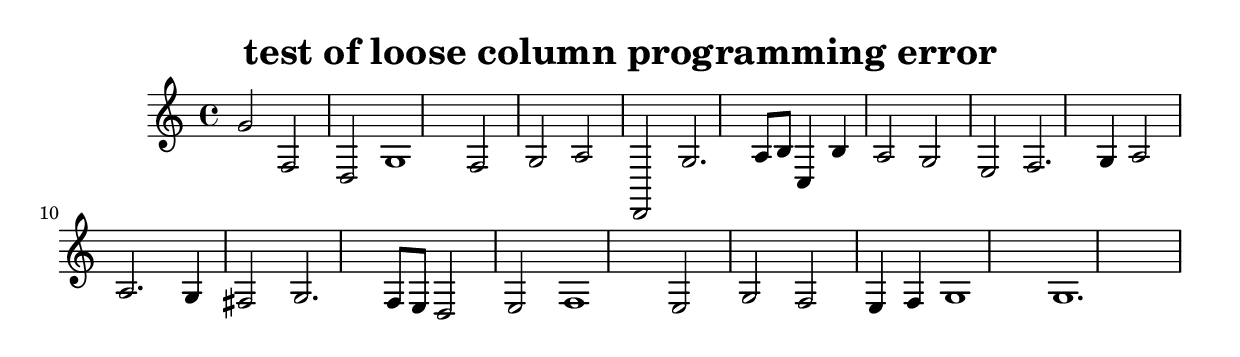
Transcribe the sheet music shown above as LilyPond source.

\version "2.12.0"
\header {
	title = "test of loose column programming error"
}

\score{
  <<
	\context Staff="default"
	{

	  g'2 f d      | % 1
	  g1 f2      | % 2
	  g a d,      | % 3
	  g2. a8 b c4 b      | % 4
	  a2 g e      | % 5
	  f2. g4 a2      | % 6
	  a2. g4 fis2      | % 7
	  g2. f8 e d2      | % 8
	  e f1      | % 9
	  e2 g f      | % 10
	  e4 f g1      | % 11
	  g1.      | % 12
	}
      >>
	\layout {

	  \context {
	    \Score
 %taking the next line out removes the loose column error
	    defaultBarType = #""
	  }
	}
}


